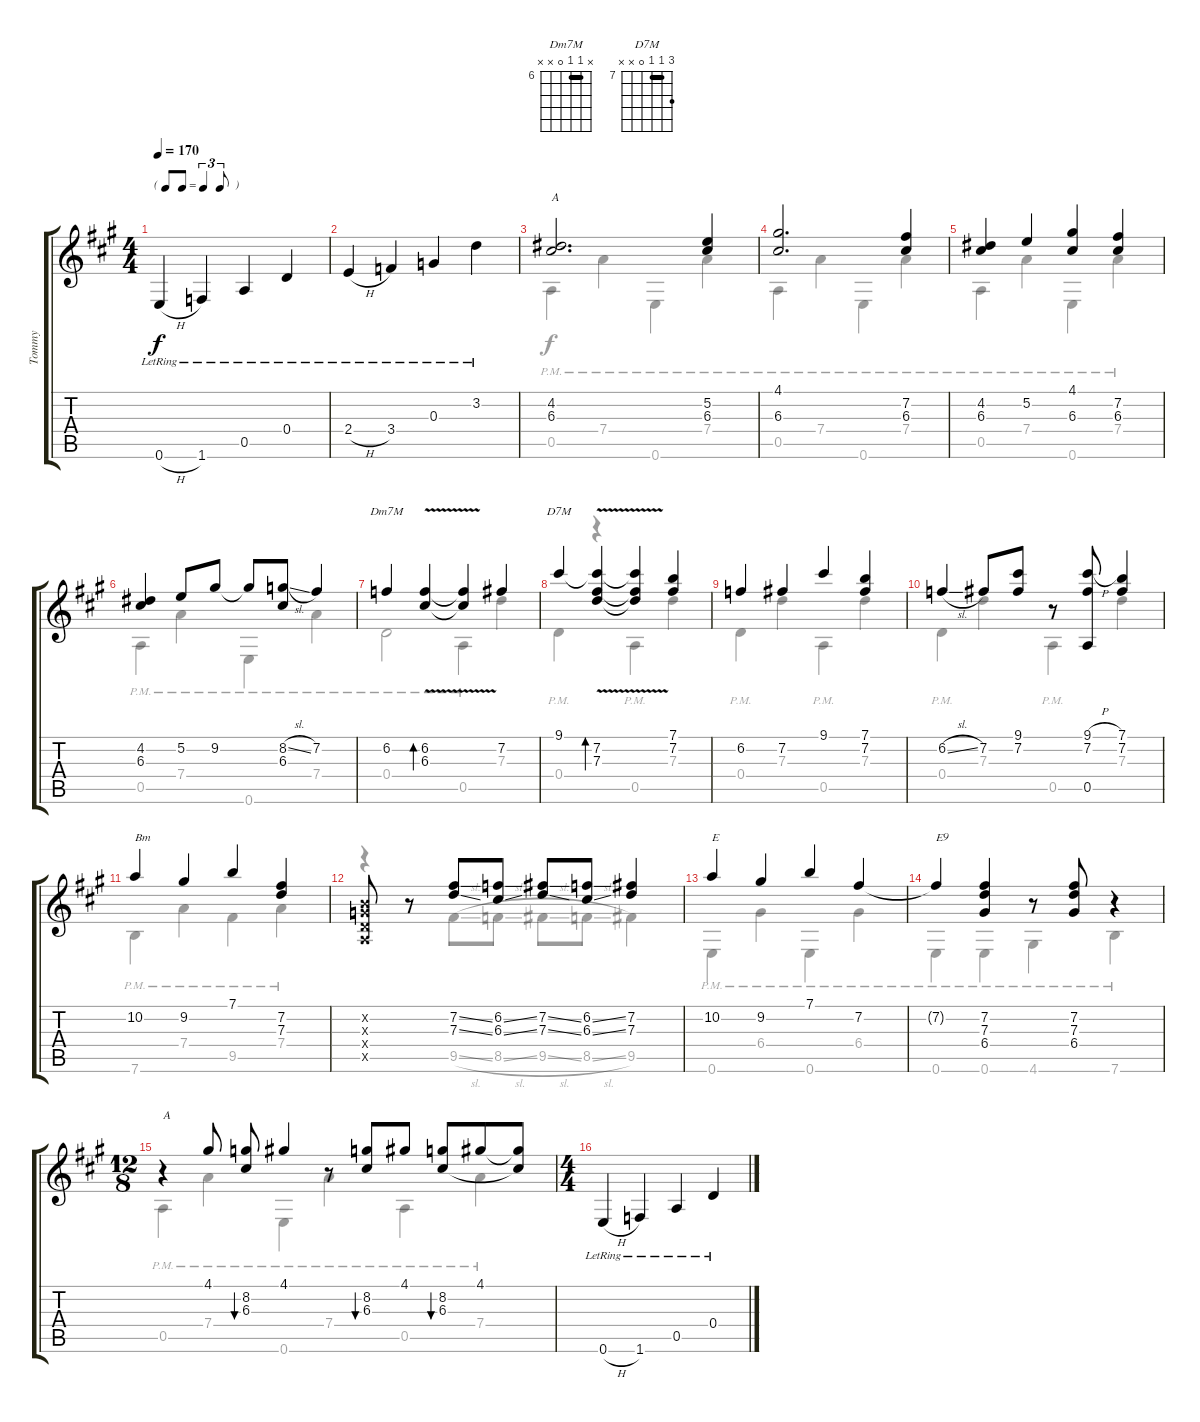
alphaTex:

\track ("Tommy" "Tommy") {instrument acousticguitarsteel}
\staff {score tabs}
\tuning (E4 B3 G3 D3 A2 E2) {hide}
\chord ("Dm7M" x 6 6 0 x x) {firstfret 6 barre 6}
\chord ("D7M" 9 7 7 0 x x) {firstfret 7 barre 7}
\voice
\ts (4 4)
\tf triplet8th
\tempo 170
\clef g2
\ks a
0.6{h lr}.4{dy f instrument acousticguitarsteel} 1.6{lr}.4 0.5{lr}.4 0.4{lr}.4 |
2.4{h lr}.4 3.4{lr}.4 0.3{lr}.4 3.2{lr}.4 |
(4.2 6.3).2{d txt "A"} (5.2 6.3).4 |
(4.1 6.3).2{d} (7.2 6.3).4 |
(4.2 6.3).4 5.2.4 (4.1 6.3).4 (7.2 6.3).4 |
(4.2 6.3).4 5.2.8 9.2.8 9.2{t}.8 (8.2{sl} 6.3).8 7.2.4 |
6.2.4{ch "Dm7M"} (6.2 6.3{v}).4{bd 240} (6.2{t} 6.3{t}).4 7.2.4 |
9.1.4{ch "D7M"} (9.1{v t} 7.2{v} 7.3).4{bd 240} (9.1{t} 7.2{t} 7.3{t}).4 (7.1 7.2).4 |
6.2.4 7.2.4 9.1.4 (7.1 7.2).4 |
6.2{sl}.4 7.2.8 (9.1 7.2).8 r.8 (9.1{h} 7.2 0.5).8 (7.1 7.2).4 |
10.2.4{txt "Bm"} 9.2.4 7.1.4 (7.2 7.3).4 |
(0.2{x} 0.3{x} 0.4{x} 0.5{x}).8 r.8 (7.2{ss} 7.3{ss}).8 (6.2{ss} 6.3{ss}).8 (7.2{ss} 7.3{ss}).8 (6.2{ss} 6.3{ss}).8 (7.2 7.3).4 |
10.2.4{txt "E"} 9.2.4 7.1.4 7.2.4 |
7.2{t}.4{txt "E9"} (7.2 7.3 6.4).4 r.8 (7.2 7.3 6.4).8 r.4 |
\ts (12 8)
r.4{txt "A"} 4.1.8 (8.2 6.3).8{bu 60} 4.1.4 r.8 (8.2 6.3).8{bu 60} 4.1.8 (8.2 6.3).8{bu 60} 4.1.8 (4.1{t} 6.3{t}).8 |
\ts (4 4)
0.6{h lr}.4 1.6{lr}.4 0.5{lr}.4 0.4{lr}.4
\voice
\clef g2
\ottava regular
\simile none
\ks a
|
|
0.5{pm}.4 7.4{pm}.4 0.6{pm}.4 7.4{pm}.4 |
0.5{pm}.4 7.4{pm}.4 0.6{pm}.4 7.4{pm}.4 |
0.5{pm}.4 7.4{pm}.4 0.6{pm}.4 7.4{pm}.4 |
0.5{pm}.4 7.4{pm}.4 0.6{pm}.4 7.4{pm}.4 |
0.4{pm}.2 0.5{pm}.4 7.3.4 |
0.4{pm}.4 r.4 0.5{pm}.4 7.3.4 |
0.4{pm}.4 7.3.4 0.5{pm}.4 7.3.4 |
0.4{pm}.4 7.3.4 0.5{pm}.4 7.3.4 |
7.6{pm}.4 7.4{pm}.4 9.5{pm}.4 7.4{pm}.4 |
r.4 9.5{sl}.8 8.5{sl}.8 9.5{sl}.8 8.5{sl}.8 9.5.4 |
0.6{pm}.4 6.4{pm}.4 0.6{pm}.4 6.4{pm}.4 |
0.6{pm}.4 0.6{pm}.4 4.6{pm}.4 7.6{pm}.4 |
0.5{pm}.4 7.4{pm}.4 0.6{pm}.4 7.4{pm}.4 0.5{pm}.4 7.4{pm}.4 |
